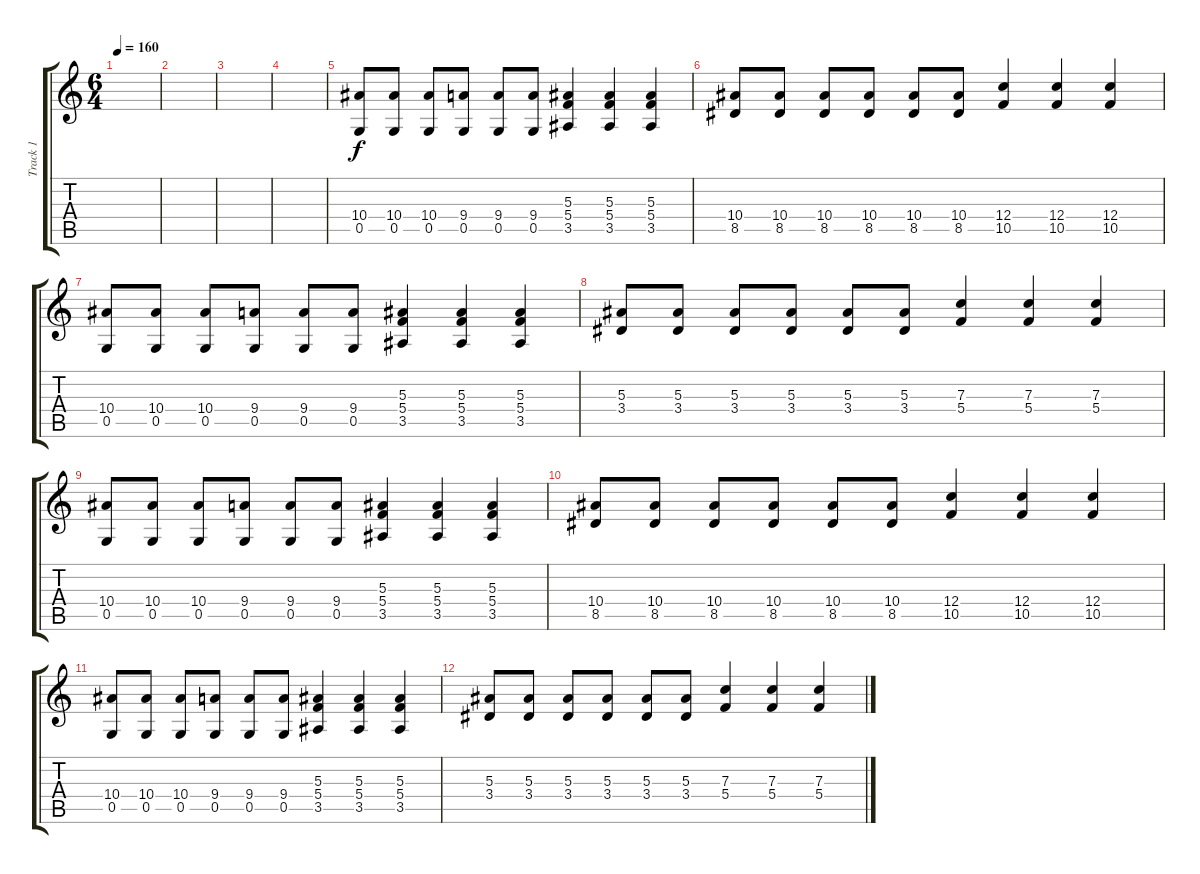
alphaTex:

\track ("Track 1" "Track 1") {instrument overdrivenguitar}
\staff {score tabs}
\tuning (D4 A3 F3 C3 G2 D2) {hide}
\ts (6 4)
\tempo 160
\clef g2
\ks c
|
|
|
|
(10.4 0.5).8{instrument overdrivenguitar} (10.4 0.5).8 (10.4 0.5).8 (9.4 0.5).8 (9.4 0.5).8 (9.4 0.5).8 (5.3 5.4 3.5).4 (5.3 5.4 3.5).4 (5.3 5.4 3.5).4 |
(10.4 8.5).8 (10.4 8.5).8 (10.4 8.5).8 (10.4 8.5).8 (10.4 8.5).8 (10.4 8.5).8 (12.4 10.5).4 (12.4 10.5).4 (12.4 10.5).4 |
(10.4 0.5).8 (10.4 0.5).8 (10.4 0.5).8 (9.4 0.5).8 (9.4 0.5).8 (9.4 0.5).8 (5.3 5.4 3.5).4 (5.3 5.4 3.5).4 (5.3 5.4 3.5).4 |
(5.3 3.4).8 (5.3 3.4).8 (5.3 3.4).8 (5.3 3.4).8 (5.3 3.4).8 (5.3 3.4).8 (7.3 5.4).4 (7.3 5.4).4 (7.3 5.4).4 |
(10.4 0.5).8 (10.4 0.5).8 (10.4 0.5).8 (9.4 0.5).8 (9.4 0.5).8 (9.4 0.5).8 (5.3 5.4 3.5).4 (5.3 5.4 3.5).4 (5.3 5.4 3.5).4 |
(10.4 8.5).8 (10.4 8.5).8 (10.4 8.5).8 (10.4 8.5).8 (10.4 8.5).8 (10.4 8.5).8 (12.4 10.5).4 (12.4 10.5).4 (12.4 10.5).4 |
(10.4 0.5).8 (10.4 0.5).8 (10.4 0.5).8 (9.4 0.5).8 (9.4 0.5).8 (9.4 0.5).8 (5.3 5.4 3.5).4 (5.3 5.4 3.5).4 (5.3 5.4 3.5).4 |
(5.3 3.4).8 (5.3 3.4).8 (5.3 3.4).8 (5.3 3.4).8 (5.3 3.4).8 (5.3 3.4).8 (7.3 5.4).4 (7.3 5.4).4 (7.3 5.4).4
